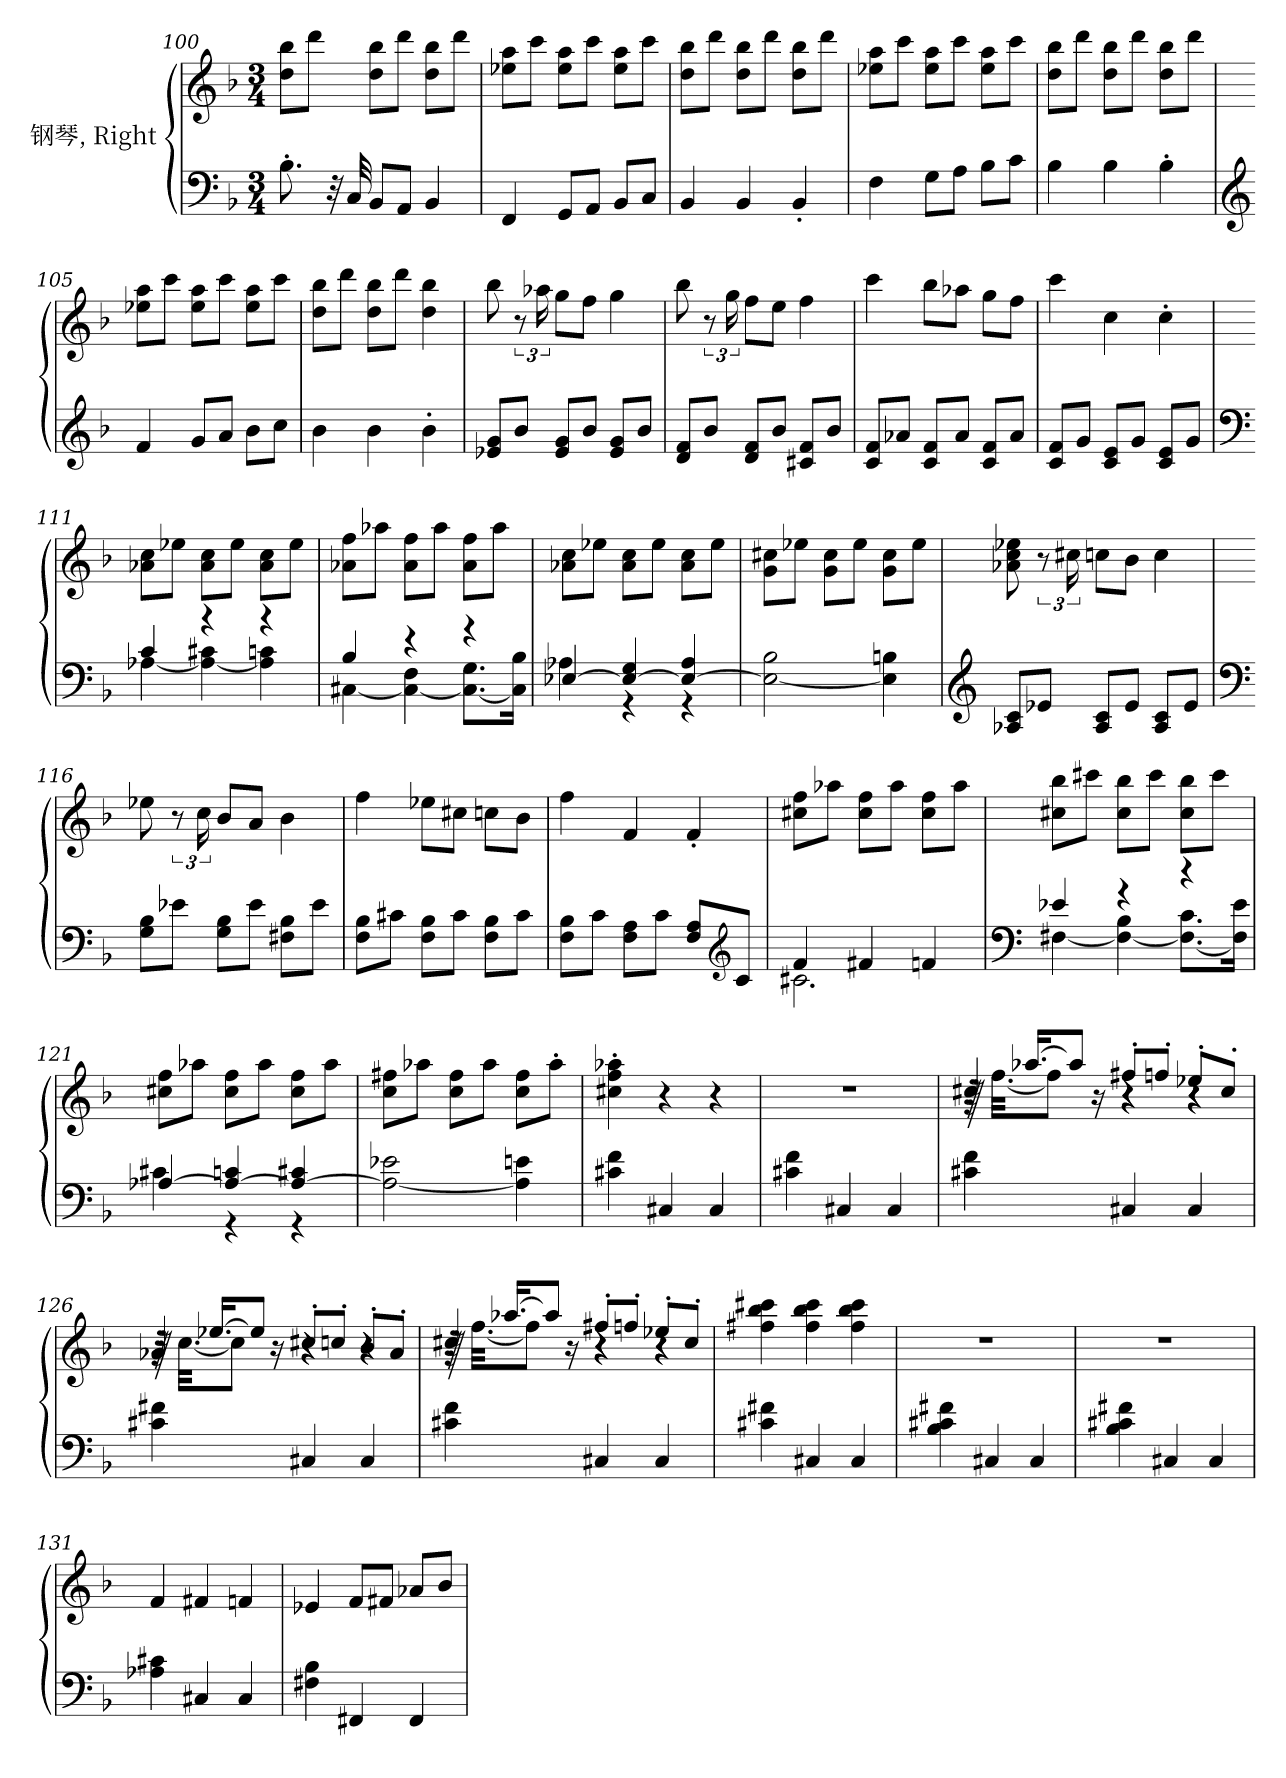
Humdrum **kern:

**kern	**kern
*part1	*part1
*staff2	*staff1
*I"钢琴, Right	*
!!LO:LB:g=z
*clefF4	*clefG2
*k[b-]	*k[b-]
*M3/4	*M3/4
=100	=100
8.B-'\	8dd\ 8bb-\L
.	8ddd\J
32r	.
32C/	.
8BB-/L	8dd\ 8bb-\L
8AA/J	8ddd\J
4BB-/	8dd\ 8bb-\L
.	8ddd\J
=101	=101
4FF/	8ee-X\ 8aa\L
.	8ccc\J
8GG/L	8ee-\ 8aa\L
8AA/J	8ccc\J
8BB-/L	8ee-\ 8aa\L
8C/J	8ccc\J
=102	=102
4BB-/	8dd\ 8bb-\L
.	8ddd\J
4BB-/	8dd\ 8bb-\L
.	8ddd\J
4BB-'/	8dd\ 8bb-\L
.	8ddd\J
=103	=103
4F\	8ee-X\ 8aa\L
.	8ccc\J
8G\L	8ee-\ 8aa\L
8A\J	8ccc\J
8B-\L	8ee-\ 8aa\L
8c\J	8ccc\J
=104	=104
*	*MM230
4B-\	8dd\ 8bb-\L
.	8ddd\J
*	*MM226
4B-\	8dd\ 8bb-\L
.	8ddd\J
4B-'\	8dd\ 8bb-\L
.	8ddd\J
!!LO:LB:g=z
=105	=105
*clefG2	*
4f/	8ee-X\ 8aa\L
.	8ccc\J
8g/L	8ee-\ 8aa\L
8a/J	8ccc\J
8b-\L	8ee-\ 8aa\L
8cc\J	8ccc\J
=106	=106
4b-\	8dd\ 8bb-\L
.	8ddd\J
4b-\	8dd\ 8bb-\L
*	*MM181
.	8ddd\J
*	*MM169
4b-'\	4dd\ 4bb-\
=107	=107
8e-X/ 8g/L	8bb-\
8b-/J	12r
.	24aa-X\
8e-/ 8g/L	8gg\L
8b-/J	8ff\J
8e-/ 8g/L	4gg\
8b-/J	.
=108	=108
8d/ 8f/L	8bb-\
8b-/J	12r
.	24gg\
8d/ 8f/L	8ff\L
8b-/J	8ee\J
8c#X/ 8f/L	4ff\
8b-/J	.
=109	=109
8c/ 8f/L	4ccc\
8a-X/J	.
8c/ 8f/L	8bb-\L
8a-/J	8aa-X\J
8c/ 8f/L	8gg\L
8a-/J	8ff\J
=110	=110
8c/ 8f/L	4ccc\
8g/J	.
8c/ 8e/L	4cc\
8g/J	.
8c/ 8e/L	4cc'\
8g/J	.
!!LO:LB:g=z
=111	=111
*clefF4	*
*^	*
4c/	[4A-X\	8a-X\ 8cc\L
.	.	8ee-X\J
4r	4A-\_ 4c#X\	8a-\ 8cc\L
.	.	8ee-\J
4r	4A-\] 4cn\	8a-\ 8cc\L
.	.	8ee-\J
=112	=112	=112
4B-/	[4C#X\	8a-X\ 8ff\L
.	.	8aa-X\J
4r	4C#\_ 4F\	8a-\ 8ff\L
.	.	8aa-\J
4r	8.C#\_ 8.G\L	8a-\ 8ff\L
.	.	8aa-\J
.	16C#\] 16B-\Jk	.
=113	=113	=113
[4E-X/	4A-X\	8a-X\ 8cc\L
.	.	8ee-X\J
4E-/_ 4G/	4r	8a-\ 8cc\L
.	.	8ee-\J
4E-/_ 4A-/	4r	8a-\ 8cc\L
.	.	8ee-\J
*v	*v	*
=114	=114
2E-\_ 2B-\	8g\ 8cc#X\L
.	8ee-X\J
.	8g\ 8cc#\L
.	8ee-\J
4E-\] 4Bn\	8g\ 8cc#\L
.	8ee-\J
=115	=115
*clefG2	*
8A-X/ 8c/L	8a-X\ 8cc\ 8ee-X\
8e-X/J	12r
.	24cc#X\
8A-/ 8c/L	8ccn\L
8e-/J	8b-\J
8A-/ 8c/L	4cc\
8e-/J	.
!!LO:LB:g=z
=116	=116
*clefF4	*
8G\ 8B-\L	8ee-X\
8e-X\J	12r
.	24cc\
8G\ 8B-\L	8b-/L
8e-\J	8a/J
8F#X\ 8B-\L	4b-\
8e-\J	.
=117	=117
8F\ 8B-\L	4ff\
8c#X\J	.
8F\ 8B-\L	8ee-X\L
8c#\J	8cc#X\J
8F\ 8B-\L	8ccn\L
8c#\J	8b-\J
=118	=118
8F\ 8B-\L	4ff\
8c\J	.
8F\ 8A\L	4f/
8c\J	.
8F/ 8A/L	4f'/
*clefG2	*
8c/J	.
=119	=119
*^	*
4f/	2.c#X\	8cc#X\ 8ff\L
.	.	8aa-X\J
4f#X/	.	8cc#\ 8ff\L
.	.	8aa-\J
4fn/	.	8cc#\ 8ff\L
.	.	8aa-\J
!!LO:PB:g=z
=120	=120	=120
*clefF4	*	*
4e-X/	[4F#X\	8cc#X\ 8bb-\L
.	.	8ccc#X\J
4r	4F#\_ 4B-\	8cc#\ 8bb-\L
.	.	8ccc#\J
4r	8.F#\_ 8.c\L	8cc#\ 8bb-\L
.	.	8ccc#\J
.	16F#\] 16e-\Jk	.
=121	=121	=121
[4A-X/	4c#X\	8cc#X\ 8ff\L
.	.	8aa-X\J
4A-/_ 4cn/	4r	8cc#\ 8ff\L
.	.	8aa-\J
4A-/_ 4c#X/	4r	8cc#\ 8ff\L
.	.	8aa-\J
*v	*v	*
=122	=122
2A-\_ 2e-X\	8cc\ 8ff#X\L
.	8aa-X\J
.	8cc\ 8ff#\L
.	8aa-\J
4A-\] 4en\	8cc\ 8ff#\L
.	8aa-'\J
=123	=123
4c#X\ 4f\	4cc#X\' 4ff\' 4aa-X\'
*	*MM217
4C#X/	4r
4C#/	4r
=124	=124
*	*MM227
4c#X\ 4f\	2.r
4C#X/	.
4C#/	.
!!LO:LB:g=z
=125	=125
*	*^
*	*	*^
4c#X\ 4f\	32r	64r	4cc#X/
.	.	[32.ff\KKL	.
.	[16.aa-X/KL	.	.
.	.	8ff\J]	.
.	8aa-/J]	.	.
.	.	16r	.
4C#X/	8ff#X'/L	4r	4r
.	8ffn'/J	.	.
4C#/	8ee-X'/L	4r	4r
.	8cc#'/J	.	.
=126	=126	=126	=126
4c#X\ 4f#X\	32r	64r	4a-X/
.	.	[32.cc\KKL	.
.	[16.ee-X/KL	.	.
.	.	8cc\J]	.
.	8ee-/J]	.	.
.	.	16r	.
4C#X/	8cc#X'/L	4r	4r
.	8ccn'/J	.	.
4C#/	8b-'/L	4r	4r
.	8a-'/J	.	.
!!LO:LB:g=z	!!	!!
=127	=127	=127	=127
4c#X\ 4f\	32r	64r	4cc#X/
.	.	[32.ff\KKL	.
.	[16.aa-X/KL	.	.
.	.	8ff\J]	.
.	8aa-/J]	.	.
.	.	16r	.
4C#X/	8ff#X'/L	4r	4r
.	8ffn'/J	.	.
4C#/	8ee-X'/L	4r	4r
.	8cc#'/J	.	.
*	*v	*v	*v
=128	=128
4c#X\ 4f#X\	4ff#X\ 4bb-\ 4ccc#X\
4C#X/	4ff#\ 4bb-\ 4ccc#\
4C#/	4ff#\ 4bb-\ 4ccc#\
=129	=129
4B-\ 4c#X\ 4f#X\	2.r
4C#X/	.
4C#/	.
=130	=130
4B-\ 4c#X\ 4f#X\	2.r
4C#X/	.
4C#/	.
=131	=131
4A-X\ 4c#X\	4f/
4C#X/	4f#X/
4C#/	4fn/
!!LO:LB:g=z
=132	=132
4F#X\ 4B-\	4e-X/
4FF#X/	8f/L
.	8f#X/J
4FF#/	8a-X/L
.	8b-/J
=	=
*-	*-
